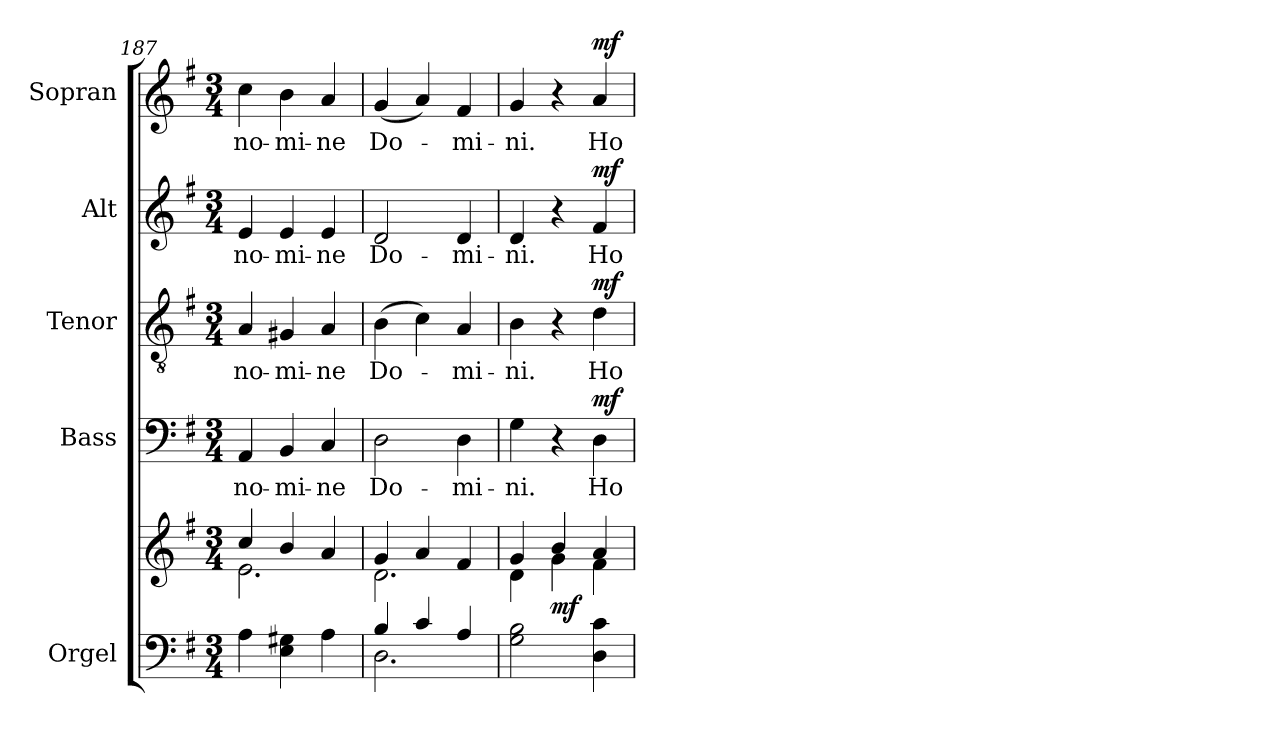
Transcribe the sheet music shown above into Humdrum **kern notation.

**kern	**kern	**dynam	**kern	**text	**dynam	**kern	**text	**dynam	**kern	**text	**dynam	**kern	**text	**dynam
*part5	*part5	*part5	*part4	*part4	*part4	*part3	*part3	*part3	*part2	*part2	*part2	*part1	*part1	*part1
*staff6	*staff5	*staff5/6	*staff4	*staff4	*staff4	*staff3	*staff3	*staff3	*staff2	*staff2	*staff2	*staff1	*staff1	*staff1
*I"Orgel	*	*	*I"Bass	*	*	*I"Tenor	*	*	*I"Alt	*	*	*I"Sopran	*	*
*I'Org.	*	*	*I'B.	*	*	*I'T.	*	*	*I'A.	*	*	*I'S.	*	*
!!LO:LB:g=z
*clefF4	*clefG2	*	*clefF4	*	*	*clefGv2	*	*	*clefG2	*	*	*clefG2	*	*
*k[f#]	*k[f#]	*	*k[f#]	*	*	*k[f#]	*	*	*k[f#]	*	*	*k[f#]	*	*
*G:	*G:	*	*G:	*	*	*G:	*	*	*G:	*	*	*G:	*	*
*M3/4	*M3/4	*	*M3/4	*	*	*M3/4	*	*	*M3/4	*	*	*M3/4	*	*
=187	=187	=187	=187	=187	=187	=187	=187	=187	=187	=187	=187	=187	=187	=187
*	*^	*	*	*	*	*	*	*	*	*	*	*	*	*
!	!	!	!	!	!LO:LY:b	!	!	!LO:LY:b	!	!	!LO:LY:b	!	!	!LO:LY:b	!
4A\	4cc/	2.e\	.	4AA/	no-	.	4A/	no-	.	4e/	no-	.	4cc\	no-	.
!	!	!	!	!	!LO:LY:b	!	!	!LO:LY:b	!	!	!LO:LY:b	!	!	!LO:LY:b	!
4E\ 4G#X\	4b/	.	.	4BB/	-mi-	.	4G#X/	-mi-	.	4e/	-mi-	.	4b\	-mi-	.
!	!	!	!	!	!LO:LY:b	!	!	!LO:LY:b	!	!	!LO:LY:b	!	!	!LO:LY:b	!
4A\	4a/	.	.	4C/	-ne	.	4A/	-ne	.	4e/	-ne	.	4a/	-ne	.
=188	=188	=188	=188	=188	=188	=188	=188	=188	=188	=188	=188	=188	=188	=188	=188
*^	*	*	*	*	*	*	*	*	*	*	*	*	*	*	*
!	!	!	!	!	!	!LO:LY:b	!	!	!LO:LY:b	!	!	!LO:LY:b	!	!	!LO:LY:b	!
4B/	2.D\	4g/	2.d\	.	2D\	Do-	.	(>4B\	Do-	.	2d/	Do-	.	(<4g/	Do-	.
4c/	.	4a/	.	.	.	.	.	4c\)	.	.	.	.	.	4a/)	.	.
!	!	!	!	!	!	!LO:LY:b	!	!	!LO:LY:b	!	!	!LO:LY:b	!	!	!LO:LY:b	!
4A/	.	4f#/	.	.	4D\	-mi-	.	4A/	-mi-	.	4d/	-mi-	.	4f#/	-mi-	.
*v	*v	*	*	*	*	*	*	*	*	*	*	*	*	*	*	*
=189	=189	=189	=189	=189	=189	=189	=189	=189	=189	=189	=189	=189	=189	=189	=189
!	!	!	!	!	!LO:LY:b	!	!	!LO:LY:b	!	!	!LO:LY:b	!	!	!LO:LY:b	!
2G\ 2B\	4g/	4d\	.	4G\	-ni.	.	4B\	-ni.	.	4d/	-ni.	.	4g/	-ni.	.
!	!	!	!LO:DY:b	!	!	!	!	!	!	!	!	!	!	!	!
.	4b/	4g\	mf	4r	.	.	4r	.	.	4r	.	.	4r	.	.
!	!	!	!	!	!LO:LY:b	!LO:DY:a	!	!LO:LY:b	!LO:DY:a	!	!LO:LY:b	!LO:DY:a	!	!LO:LY:b	!LO:DY:a
4D\ 4c\	4a/	4f#\	.	4D\	Ho-	mf	4d\	Ho-	mf	4f#/	Ho-	mf	4a/	Ho-	mf
*	*v	*v	*	*	*	*	*	*	*	*	*	*	*	*	*
=	=	=	=	=	=	=	=	=	=	=	=	=	=	=
*-	*-	*-	*-	*-	*-	*-	*-	*-	*-	*-	*-	*-	*-	*-
